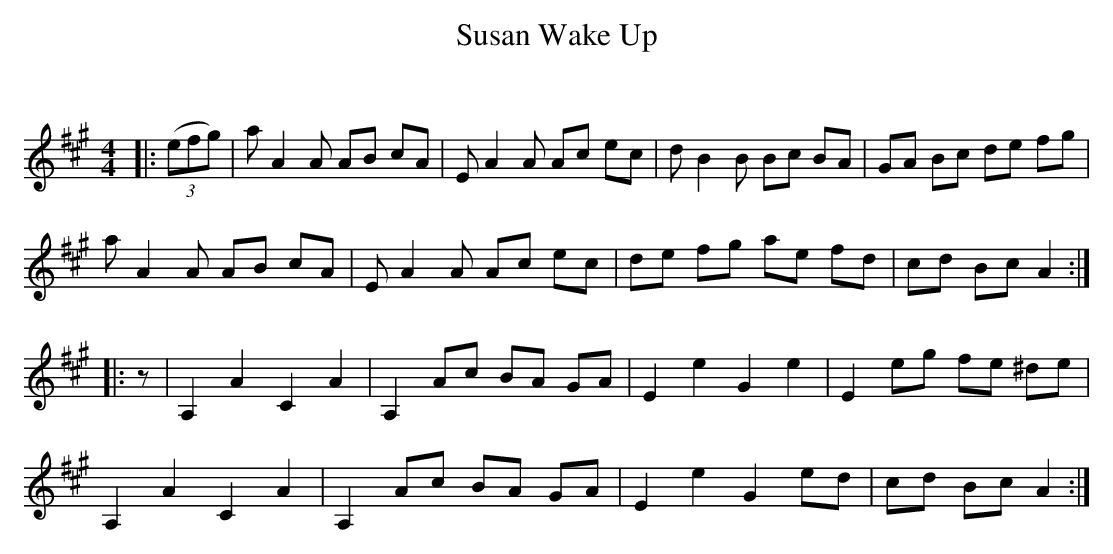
X:1
T: Wake Up, Susan
C:
Q:232
K:A
M:4/4
L:1/8
|:((3efg) |aA2A AB cA|EA2A Ac ec|dB2B Bc BA|GA Bc de fg|
aA2A AB cA|EA2A Ac ec|de fg ae fd|cd Bc A2:|
|:z|A,2 A2 C2 A2|A,2 Ac BA GA|E2 e2 G2 e2|E2 eg fe ^de|
A,2 A2 C2 A2|A,2 Ac BA GA|E2 e2 G2 ed|cd Bc A2:|
